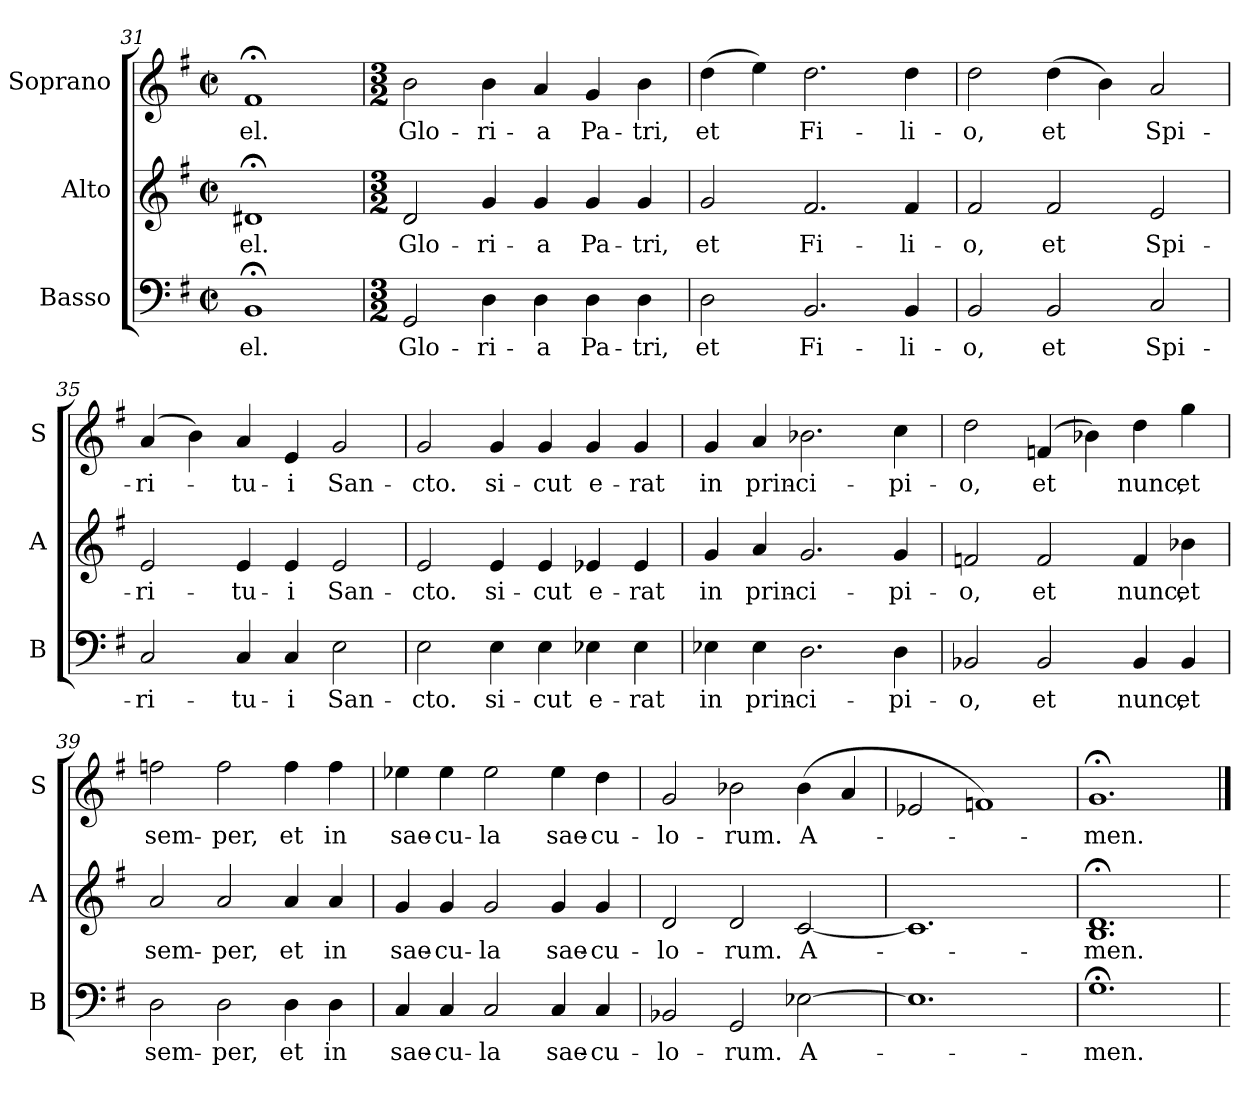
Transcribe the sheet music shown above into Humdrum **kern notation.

**kern	**text	**kern	**text	**kern	**text
*part3	*part3	*part2	*part2	*part1	*part1
*staff3	*staff3	*staff2	*staff2	*staff1	*staff1
*I"Basso	*	*I"Alto	*	*I"Soprano	*
*I'B	*	*I'A	*	*I'S	*
*clefF4	*	*clefG2	*	*clefG2	*
*k[f#]	*	*k[f#]	*	*k[f#]	*
*G:	*	*G:	*	*G:	*
*M2/2	*	*M2/2	*	*M2/2	*
*met(c|)	*	*met(c|)	*	*met(c|)	*
=31	=31	=31	=31	=31	=31
!	!LO:LY:b:cj	!	!LO:LY:b:cj	!	!LO:LY:b:cj
1BB;<	-el.	1d#X;<	-el.	1f#;<	-el.
=32	=32	=32	=32	=32	=32
*M3/2	*	*M3/2	*	*M3/2	*
!	!LO:LY:b:cj	!	!LO:LY:b:cj	!	!LO:LY:b:cj
2GG/	Glo-	2d/	Glo-	2b\	Glo-
!	!LO:LY:b:cj	!	!LO:LY:b:cj	!	!LO:LY:b:cj
4D\	-ri-	4g/	-ri-	4b\	-ri-
!	!LO:LY:b:cj	!	!LO:LY:b:cj	!	!LO:LY:b:cj
4D\	-a	4g/	-a	4a/	-a
!	!LO:LY:b:cj	!	!LO:LY:b:cj	!	!LO:LY:b:cj
4D\	Pa-	4g/	Pa-	4g/	Pa-
!	!LO:LY:b:cj	!	!LO:LY:b:cj	!	!LO:LY:b:cj
4D\	-tri,	4g/	-tri,	4b\	-tri,
=33	=33	=33	=33	=33	=33
!	!LO:LY:b:cj	!	!LO:LY:b:cj	!	!LO:LY:b:cj
2D\	et	2g/	et	(>4dd\	et
.	.	.	.	4ee\)	.
!	!LO:LY:b:cj	!	!LO:LY:b:cj	!	!LO:LY:b:cj
2.BB/	Fi-	2.f#/	Fi-	2.dd\	Fi-
!	!LO:LY:b:cj	!	!LO:LY:b:cj	!	!LO:LY:b:cj
4BB/	-li-	4f#/	-li-	4dd\	-li-
=34	=34	=34	=34	=34	=34
!	!LO:LY:b:cj	!	!LO:LY:b:cj	!	!LO:LY:b:cj
2BB/	-o,	2f#/	-o,	2dd\	-o,
!	!LO:LY:b:cj	!	!LO:LY:b:cj	!	!LO:LY:b:cj
2BB/	et	2f#/	et	(>4dd\	et
.	.	.	.	4b\)	.
!	!LO:LY:b:cj	!	!LO:LY:b:cj	!	!LO:LY:b:cj
2C/	Spi-	2e/	Spi-	2a/	Spi-
!!LO:PB:g=z
=35	=35	=35	=35	=35	=35
!	!LO:LY:b:cj	!	!LO:LY:b:cj	!	!LO:LY:b:cj
2C/	-ri-	2e/	-ri-	(>4a/	-ri-
.	.	.	.	4b\)	.
!	!LO:LY:b:cj	!	!LO:LY:b:cj	!	!LO:LY:b:cj
4C/	-tu-	4e/	-tu-	4a/	-tu-
!	!LO:LY:b:cj	!	!LO:LY:b:cj	!	!LO:LY:b:cj
4C/	-i	4e/	-i	4e/	-i
!	!LO:LY:b:cj	!	!LO:LY:b:cj	!	!LO:LY:b:cj
2E\	San-	2e/	San-	2g/	San-
=36	=36	=36	=36	=36	=36
!	!LO:LY:b:cj	!	!LO:LY:b:cj	!	!LO:LY:b:cj
2E\	-cto.	2e/	-cto.	2g/	-cto.
!	!LO:LY:b:cj	!	!LO:LY:b:cj	!	!LO:LY:b:cj
4E\	si-	4e/	si-	4g/	si-
!	!LO:LY:b:cj	!	!LO:LY:b:cj	!	!LO:LY:b:cj
4E\	-cut	4e/	-cut	4g/	-cut
!	!LO:LY:b:cj	!	!LO:LY:b:cj	!	!LO:LY:b:cj
4E-X\	e-	4e-X/	e-	4g/	e-
!	!LO:LY:b:cj	!	!LO:LY:b:cj	!	!LO:LY:b:cj
4E-\	-rat	4e-/	-rat	4g/	-rat
=37	=37	=37	=37	=37	=37
!	!LO:LY:b:cj	!	!LO:LY:b:cj	!	!LO:LY:b:cj
4E-X\	in	4g/	in	4g/	in
!	!LO:LY:b:cj	!	!LO:LY:b:cj	!	!LO:LY:b:cj
4E-\	prin-	4a/	prin-	4a/	prin-
!	!LO:LY:b:rj	!	!LO:LY:b:rj	!	!LO:LY:b:rj
2.D\	-ci-	2.g/	-ci-	2.b-X\	-ci-
!	!LO:LY:b:cj	!	!LO:LY:b:cj	!	!LO:LY:b:cj
4D\	-pi-	4g/	-pi-	4cc\	-pi-
=38	=38	=38	=38	=38	=38
!	!LO:LY:b:cj	!	!LO:LY:b:cj	!	!LO:LY:b:cj
2BB-X/	-o,	2fn/	-o,	2dd\	-o,
!	!LO:LY:b:cj	!	!LO:LY:b:cj	!	!LO:LY:b:cj
2BB-/	et	2f/	et	(>4fn/	et
.	.	.	.	4b-X\)	.
!	!LO:LY:b:cj	!	!LO:LY:b:cj	!	!LO:LY:b:cj
4BB-/	nunc,	4f/	nunc,	4dd\	nunc,
!	!LO:LY:b:cj	!	!LO:LY:b:cj	!	!LO:LY:b:cj
4BB-/	et	4b-X\	et	4gg\	et
=39	=39	=39	=39	=39	=39
!	!LO:LY:b:cj	!	!LO:LY:b:cj	!	!LO:LY:b:cj
2D\	sem-	2a/	sem-	2ffn\	sem-
!	!LO:LY:b:cj	!	!LO:LY:b:cj	!	!LO:LY:b:cj
2D\	-per,	2a/	-per,	2ff\	-per,
!	!LO:LY:b:cj	!	!LO:LY:b:cj	!	!LO:LY:b:cj
4D\	et	4a/	et	4ff\	et
!	!LO:LY:b:cj	!	!LO:LY:b:cj	!	!LO:LY:b:cj
4D\	in	4a/	in	4ff\	in
!!LO:LB:g=z
=40	=40	=40	=40	=40	=40
!	!LO:LY:b:cj	!	!LO:LY:b:cj	!	!LO:LY:b:cj
4C/	sae-	4g/	sae-	4ee-X\	sae-
!	!LO:LY:b:cj	!	!LO:LY:b:cj	!	!LO:LY:b:cj
4C/	-cu-	4g/	-cu-	4ee-\	-cu-
!	!LO:LY:b:cj	!	!LO:LY:b:cj	!	!LO:LY:b:cj
2C/	-la	2g/	-la	2ee-\	-la
!	!LO:LY:b:cj	!	!LO:LY:b:cj	!	!LO:LY:b:cj
4C/	sae-	4g/	sae-	4ee-\	sae-
!	!LO:LY:b:cj	!	!LO:LY:b:cj	!	!LO:LY:b:cj
4C/	-cu-	4g/	-cu-	4dd\	-cu-
=41	=41	=41	=41	=41	=41
!	!LO:LY:b:cj	!	!LO:LY:b:cj	!	!LO:LY:b:cj
2BB-X/	-lo-	2d/	-lo-	2g/	-lo-
!	!LO:LY:b:cj	!	!LO:LY:b:cj	!	!LO:LY:b:cj
2GG/	-rum.	2d/	-rum.	2b-X\	-rum.
!	!LO:LY:b:cj	!	!LO:LY:b:cj	!	!LO:LY:b:cj
[>2E-X\	A-	[<2c/	A-	(>4b-\	A-
.	.	.	.	4a/	.
=42	=42	=42	=42	=42	=42
1.E-]	.	1.c]	.	2e-X/	.
.	.	.	.	1fn)	.
=43	=43	=43	=43	=43	=43
!	!LO:LY:b:cj	!	!LO:LY:b:cj	!	!LO:LY:b:cj
1.G;<	-men.	1.d;< 1.B;<	-men.	1.g;<	-men.
=	==	=	==	==	==
*-	*-	*-	*-	*-	*-
